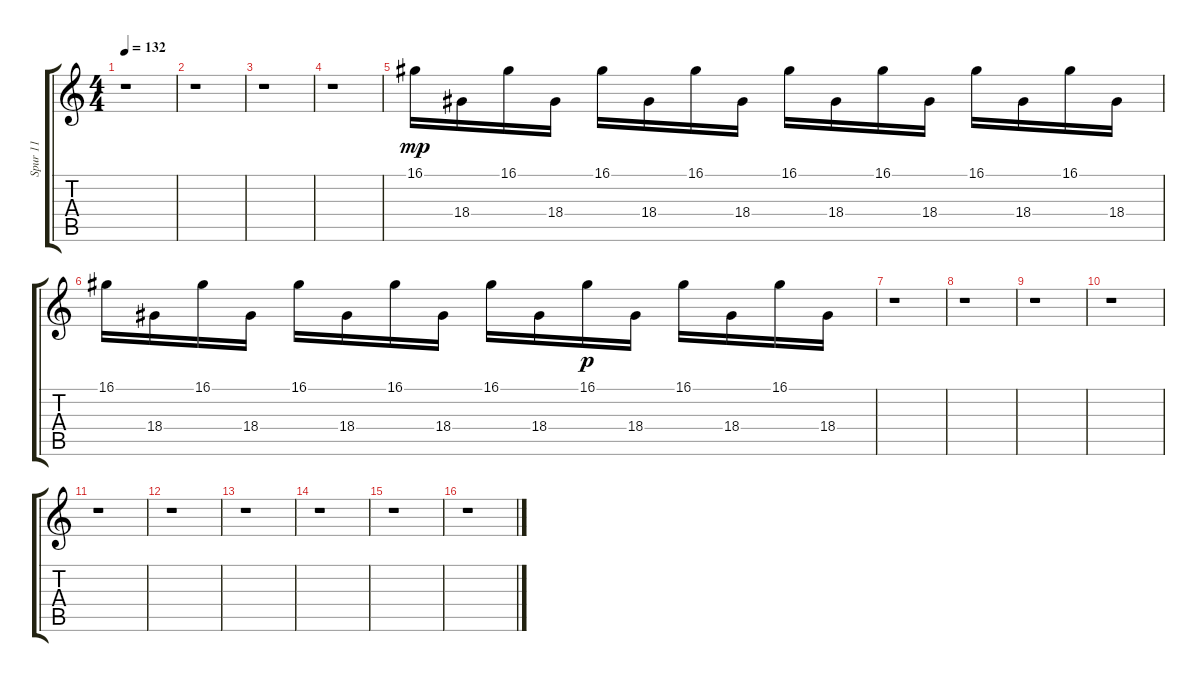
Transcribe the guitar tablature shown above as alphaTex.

\track ("Spur 11" "Spur 11") {instrument whistle}
\staff {score tabs}
\tuning (E4 B3 G3 D3 A2 E2) {hide}
\ts (4 4)
\tempo 132
\clef g2
\ks c
r.1{dy mp} |
r.1 |
r.1 |
r.1 |
16.1.16 18.4.16 16.1.16 18.4.16 16.1.16 18.4.16 16.1.16 18.4.16 16.1.16 18.4.16 16.1.16 18.4.16 16.1.16 18.4.16 16.1.16 18.4.16 |
16.1.16 18.4.16 16.1.16 18.4.16 16.1.16 18.4.16 16.1.16 18.4.16 16.1.16 18.4.16 16.1.16{dy p} 18.4.16 16.1.16 18.4.16 16.1.16 18.4.16 |
r.1 |
r.1 |
r.1 |
r.1 |
r.1 |
r.1 |
r.1 |
r.1 |
r.1 |
r.1
